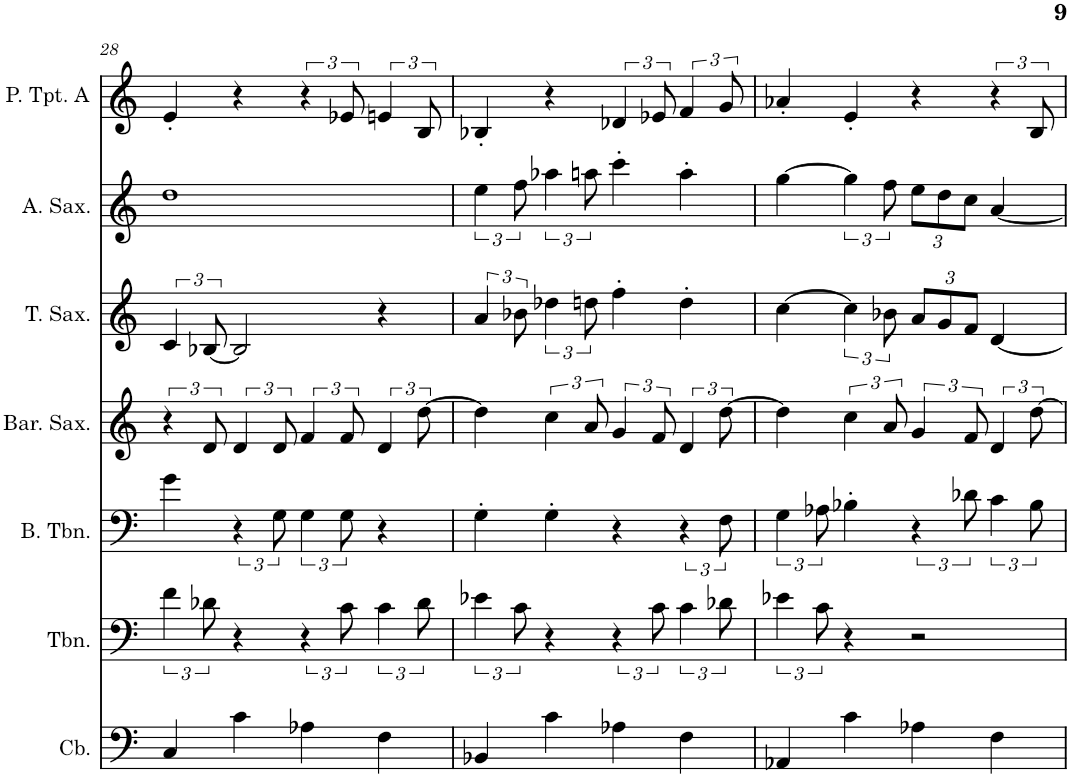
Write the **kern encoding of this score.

**kern	**kern	**kern	**kern	**kern	**kern	**kern
*part7	*part6	*part5	*part4	*part3	*part2	*part1
*staff7	*staff6	*staff5	*staff4	*staff3	*staff2	*staff1
*I"Contrabass	*I"Trombone	*I"Bass Trombone	*I"Baritone Saxophone	*I"Tenor Saxophone	*I"Alto Saxophone	*I"Piccolo Trumpet in A
*I'Cb.	*I'Tbn.	*I'B. Tbn.	*I'Bar. Sax.	*I'T. Sax.	*I'A. Sax.	*I'P. Tpt. A
!!LO:PB:g=z
*clefF4	*clefF4	*clefF4	*clefG2	*clefG2	*clefG2	*clefG2
*Trd7c12	*	*	*Trd12c21	*Trd8c14	*Trd5c9	*Trd-5c-9
*k[]	*k[]	*k[]	*k[]	*k[]	*k[]	*k[]
*M4/4	*M4/4	*M4/4	*M4/4	*M4/4	*M4/4	*M4/4
=28	=28	=28	=28	=28	=28	=28
4C/	6f\	4g\	6r	6c/	1dd	4e'/
.	12d-X\	.	12d/	[12B-X/	.	.
4c\	4r	6r	6d/	2B-/]	.	4r
.	.	12G\	12d/	.	.	.
4A-X\	6r	6G\	6f/	.	.	6r
.	12c\	12G\	12f/	.	.	12e-X/
4F\	6c\	4r	6d/	4r	.	6en/
.	12d-\	.	[12dd\	.	.	12B/
=29	=29	=29	=29	=29	=29	=29
4BB-X/	6e-X\	4G'\	4dd\]	6a/	6ee\	4B-X'/
.	12c\	.	.	12b-X\	12ff\	.
4c\	4r	4G'\	6cc\	6dd-X\	6aa-X\	4r
.	.	.	12a/	12ddn\	12aan\	.
4A-X\	6r	4r	6g/	4ff'\	4ccc'\	6d-X/
.	12c\	.	12f/	.	.	12e-X/
4F\	6c\	6r	6d/	4dd'\	4aa'\	6f/
.	12d-X\	12F\	[12dd\	.	.	12g/
=30	=30	=30	=30	=30	=30	=30
4AA-X/	6e-X\	6G\	4dd\]	[4cc\	[4gg\	4a-X'/
.	12c\	12A-X\	.	.	.	.
4c\	4r	4B-X'\	6cc\	6cc\]	6gg\]	4e'/
.	.	.	12a/	12b-X\	12ff\	.
*	*	*	*	*Xbrackettup	*Xbrackettup	*
4A-X\	2r	6r	6g/	12a/L	12ee\L	4r
.	.	.	.	12g/	12dd\	.
.	.	12d-X\	12f/	12f/J	12cc\J	.
4F\	.	6c\	6d/	[4d/	[4a/	6r
.	.	12B-\	[12dd\	.	.	12B/
=	=	=	=	=	=	=
*-	*-	*-	*-	*-	*-	*-
